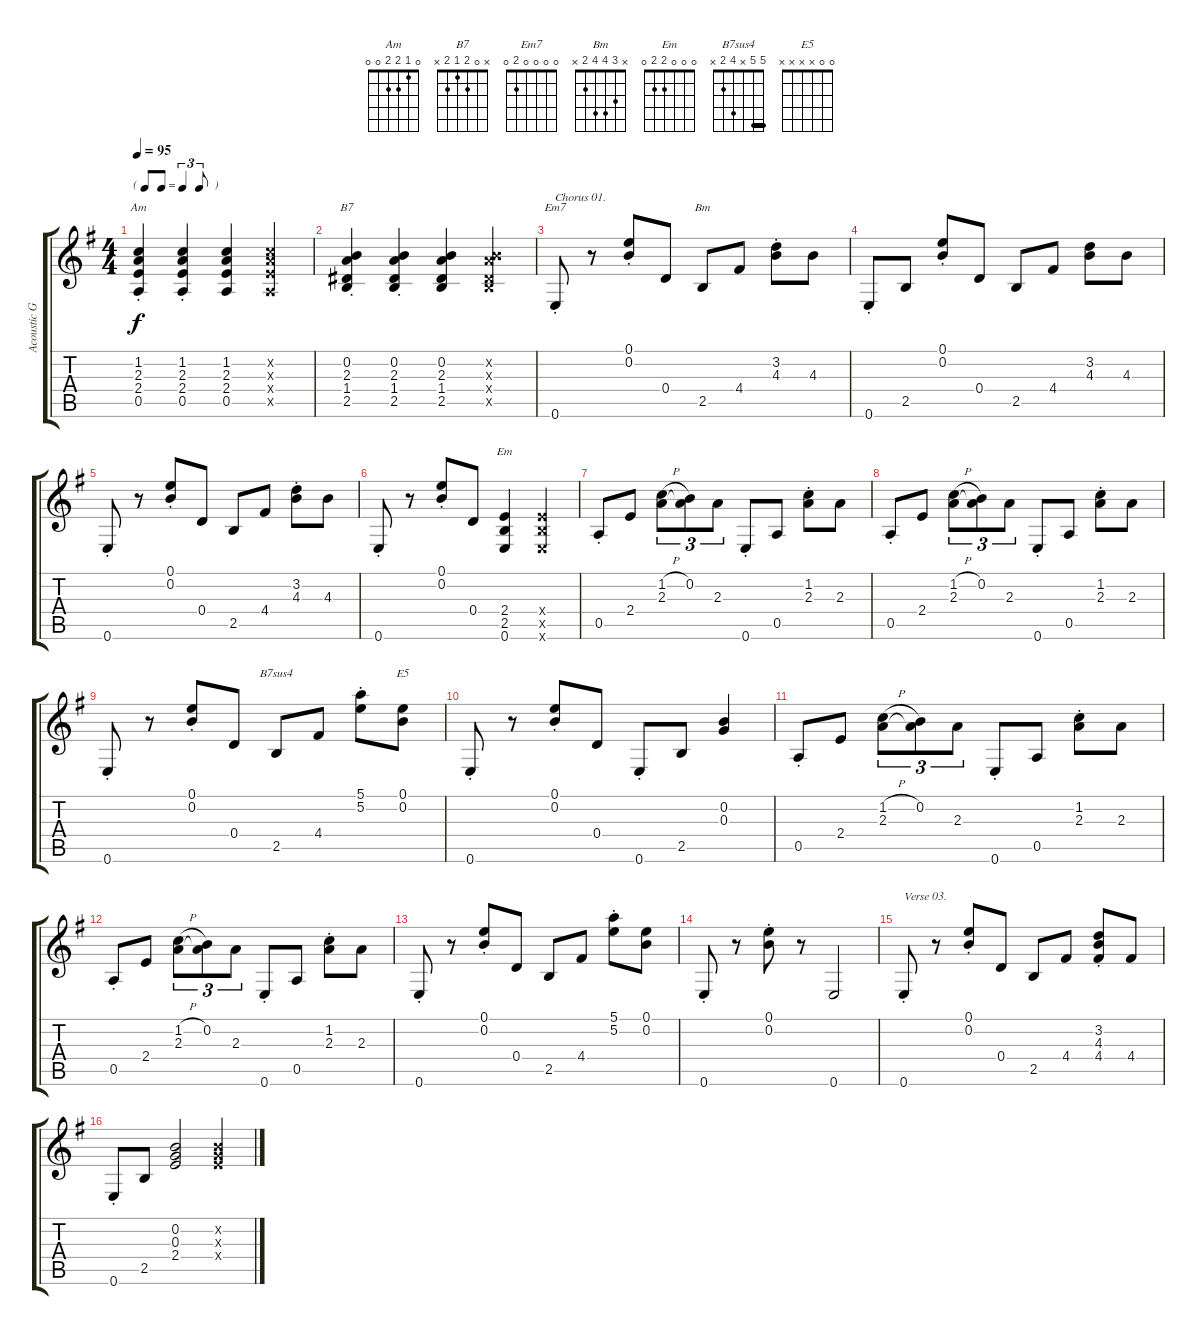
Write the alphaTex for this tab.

\track ("Acoustic Guitar" "Acoustic G") {instrument acousticguitarsteel}
\staff {score tabs}
\tuning (E4 B3 G3 D3 A2 E2) {hide}
\chord ("Am" 0 1 2 2 0 0)
\chord ("B7" x 0 2 1 2 x)
\chord ("Em7" 0 0 0 0 2 0)
\chord ("Bm" x 3 4 4 2 x)
\chord ("Em" 0 0 0 2 2 0)
\chord ("B7sus4" 5 5 x 4 2 x) {barre 5}
\chord ("E5" 0 0 x x x x)
\ts (4 4)
\tf triplet8th
\tempo 95
\clef g2
\ks eminor
(1.2{st} 2.3{st} 2.4{st} 0.5{st}).4{ch "Am" dy f} (1.2{st} 2.3{st} 2.4{st} 0.5{st}).4 (1.2 2.3 2.4 0.5).4 (1.2{x} 2.3{x} 2.4{x} 0.5{x}).4 |
(0.2{st} 2.3{st} 1.4{st} 2.5{st}).4{ch "B7"} (0.2{st} 2.3{st} 1.4{st} 2.5{st}).4 (0.2 2.3 1.4 2.5).4 (0.2{x} 2.3{x} 1.4{x} 2.5{x}).4 |
0.6{st}.8{ch "Em7" txt "Chorus 01."} r.8 (0.1{st} 0.2{st}).8 0.4.8 2.5.8{ch "Bm"} 4.4.8 (3.2{st} 4.3{st}).8 4.3.8 |
0.6{st}.8 2.5.8 (0.1{st} 0.2{st}).8 0.4.8 2.5.8 4.4.8 (3.2 4.3).8 4.3.8 |
0.6{st}.8 r.8 (0.1{st} 0.2{st}).8 0.4.8 2.5.8 4.4.8 (3.2{st} 4.3{st}).8 4.3.8 |
0.6{st}.8 r.8 (0.1{st} 0.2{st}).8 0.4.8 (2.4 2.5 0.6).4{ch "Em"} (2.4{x} 2.5{x} 0.6{x}).4 |
0.5{st}.8 2.4.8 (1.2{h} 2.3).8{tu (3 2)} (0.2 2.3{t}).8{tu (3 2)} 2.3.8{tu (3 2)} 0.6{st}.8 0.5.8 (1.2{st} 2.3{st}).8 2.3.8 |
0.5{st}.8 2.4.8 (1.2{h} 2.3).8{tu (3 2)} (0.2 2.3{t}).8{tu (3 2)} 2.3.8{tu (3 2)} 0.6{st}.8 0.5.8 (1.2{st} 2.3{st}).8 2.3.8 |
0.6{st}.8 r.8 (0.1{st} 0.2{st}).8 0.4.8 2.5.8{ch "B7sus4"} 4.4.8 (5.1{st} 5.2{st}).8 (0.1 0.2).8{ch "E5"} |
0.6{st}.8 r.8 (0.1{st} 0.2{st}).8 0.4.8 0.6{st}.8 2.5.8 (0.2 0.3).4 |
0.5{st}.8 2.4.8 (1.2{h} 2.3).8{tu (3 2)} (0.2 2.3{t}).8{tu (3 2)} 2.3.8{tu (3 2)} 0.6{st}.8 0.5.8 (1.2{st} 2.3{st}).8 2.3.8 |
0.5{st}.8 2.4.8 (1.2{h} 2.3).8{tu (3 2)} (0.2 2.3{t}).8{tu (3 2)} 2.3.8{tu (3 2)} 0.6{st}.8 0.5.8 (1.2{st} 2.3{st}).8 2.3.8 |
0.6{st}.8 r.8 (0.1{st} 0.2{st}).8 0.4.8 2.5.8 4.4.8 (5.1{st} 5.2{st}).8 (0.1 0.2).8 |
0.6{st}.8 r.8 (0.1{st} 0.2{st}).8 r.8 0.6.2 |
0.6{st}.8{txt "Verse 03."} r.8 (0.1{st} 0.2{st}).8 0.4.8 2.5.8 4.4.8 (3.2{st} 4.3{st} 4.4{st}).8 4.4.8 |
0.6{st}.8 2.5.8 (0.2 0.3 2.4).2 (0.2{x} 0.3{x} 2.4{x}).4
